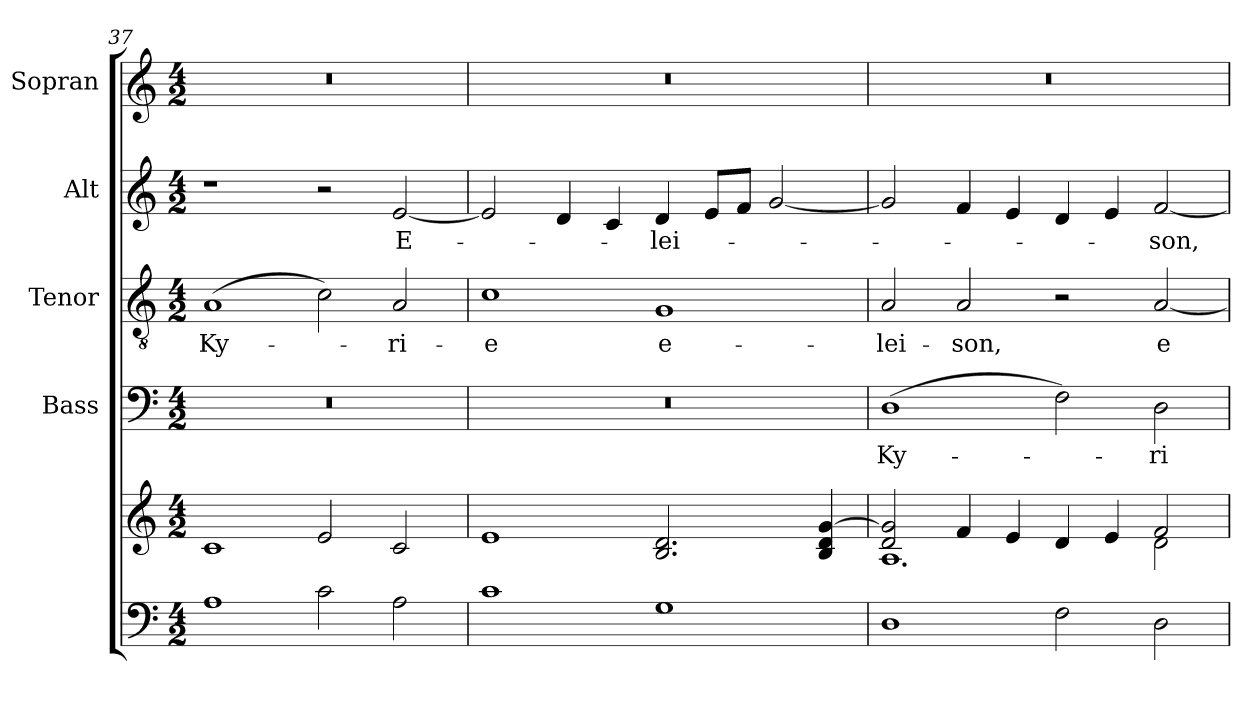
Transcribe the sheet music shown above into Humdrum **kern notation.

**kern	**kern	**kern	**text	**kern	**text	**kern	**text	**kern
*part5	*part5	*part4	*part4	*part3	*part3	*part2	*part2	*part1
*staff6	*staff5	*staff4	*staff4	*staff3	*staff3	*staff2	*staff2	*staff1
*	*	*I"Bass	*	*I"Tenor	*	*I"Alt	*	*I"Sopran
*	*	*I'B.	*	*I'T.	*	*I'A.	*	*I'S.
*clefF4	*clefG2	*clefF4	*	*clefGv2	*	*clefG2	*	*clefG2
*k[]	*k[]	*k[]	*	*k[]	*	*k[]	*	*k[]
*C:	*C:	*C:	*	*C:	*	*C:	*	*C:
*M4/2	*M4/2	*M4/2	*	*M4/2	*	*M4/2	*	*M4/2
=37	=37	=37	=37	=37	=37	=37	=37	=37
!	!	!	!	!	!LO:LY:b	!	!	!
1A	1c	0r	.	(>1A	Ky-	1r	.	0r
2c\	2e/	.	.	2c\)	.	2r	.	.
!	!	!	!	!	!LO:LY:b	!	!LO:LY:b	!
2A\	2c/	.	.	2A/	-ri-	[2e/	E-	.
=38	=38	=38	=38	=38	=38	=38	=38	=38
!	!	!	!	!	!LO:LY:b	!	!	!
1c	1e	0r	.	1c	-e	2e/]	.	0r
.	.	.	.	.	.	4d/	.	.
.	.	.	.	.	.	4c/	.	.
!	!	!	!	!	!LO:LY:b	!	!LO:LY:b	!
1G	2.B/ 2.d/	.	.	1G	e-	4d/	-lei-	.
.	.	.	.	.	.	8e/L	.	.
.	.	.	.	.	.	8f/J	.	.
.	.	.	.	.	.	[2g/	.	.
.	4B/ 4d/ [4g/	.	.	.	.	.	.	.
=39	=39	=39	=39	=39	=39	=39	=39	=39
*	*^	*	*	*	*	*	*	*
!	!	!	!	!LO:LY:b	!	!LO:LY:b	!	!	!
1D	2d/ 2g/]	1.A	(>1D	Ky-	2A/	-lei-	2g/]	.	0r
!	!	!	!	!	!	!LO:LY:b	!	!	!
.	4f/	.	.	.	2A/	-son,	4f/	.	.
.	4e/	.	.	.	.	.	4e/	.	.
2F\	4d/	.	2F\)	.	2r	.	4d/	.	.
.	4e/	.	.	.	.	.	4e/	.	.
!	!	!	!	!LO:LY:b	!	!LO:LY:b	!	!LO:LY:b	!
2D\	2f/	2d\	2D\	-ri-	[2A/	e-	[2f/	-son,	.
*	*v	*v	*	*	*	*	*	*	*
=	=	=	=	=	=	=	=	=
*-	*-	*-	*-	*-	*-	*-	*-	*-
